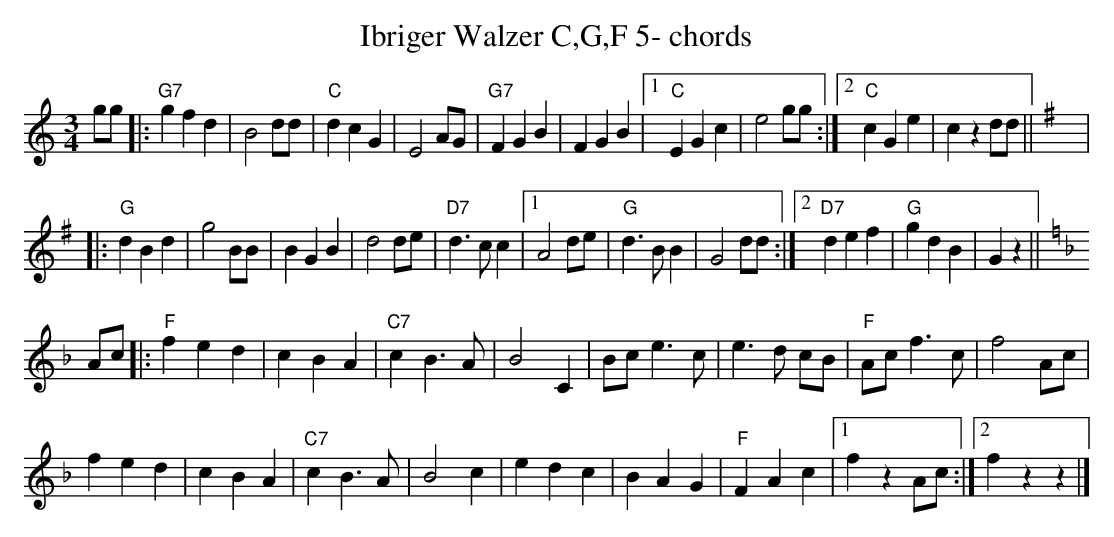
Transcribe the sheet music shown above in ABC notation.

X:1
T:Ibriger Walzer C,G,F 5- chords
M:3/4
L:1/4
K:Cmaj%%MIDI gchordon
g/2g/2 |: "G7"gfd | B2 d/2d/2 | "C"dcG | E2 A/2G/2 | "G7"FGB | FGB |1 "C"EGc | e2 g/2g/2 :|2 "C"cGe | c z d/2d/2 ||[K:Gmaj] |:
"G"dBd | g2 B/2B/2 | BGB | d2 d/2e/2 | "D7"d>c c |1 A2 d/2e/2 | "G"d>B B | G2 d/2d/2 :|2 "D7"def | "G"gdB | G z || [K:Fmaj]
A/2c/2 |: "F"fed | cBA | "C7"cB>A | B2 C | B/2c/2 e>c | e>d c/2B/2 | "F"A/2c/2 f>c | f2 A/2c/2 |
fed | cBA | "C7"cB>A | B2c | edc | BAG | "F"FAc |1 f z A/2c/2 :|2 f zz |]
